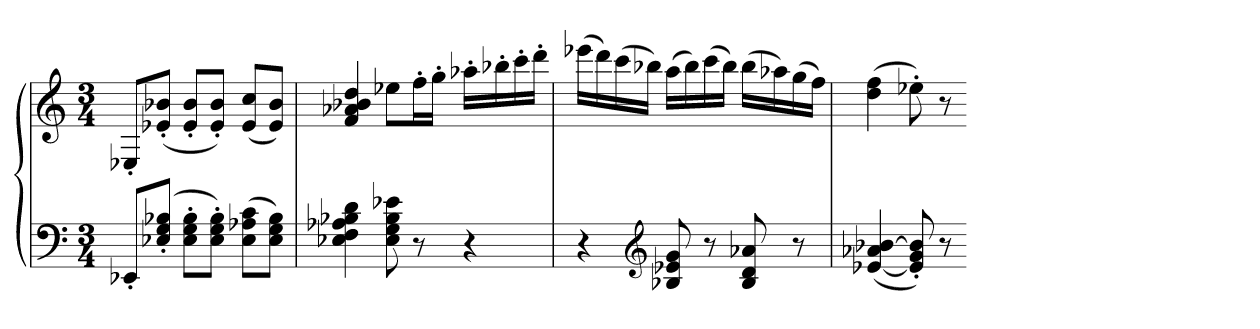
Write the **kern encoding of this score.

**kern	**kern
*part1	*part1
*staff2	*staff1
*clefF4	*clefG2
*M3/4	*M3/4
=	=
8EE-X'L	8E-X'L
(8E-X' 8G' 8B-X'J	(8e-X' 8b-X'J
8E-' 8G' 8B-'L	8e-' 8b-'L
8E-' 8G' 8B-'J)	8e-' 8b-'J)
(8E- 8A-X 8cL	(8e- 8ccL
8E- 8G 8B-J)	8e- 8b-J)
=	=
4E-X 4F 4A-X 4B-X 4d	4f 4a-X 4b-X 4dd
8E- 8G 8B- 8e-X	8ee-XL
8r	16ff'L
.	16gg'JJ
4r	16aa-X'LL
.	16bb-X'
.	16ccc'
.	16ddd'JJ
=	=
4r	(16eee-XLL
.	16ddd)
.	(16ccc
.	16bb-XJJ)
*clefG2	*
8B-X 8e-X 8g	(16aaLL
.	16bb-)
8r	(16ccc
.	16bb-JJ)
8B- 8d 8a-X	(16bb-LL
.	16aa-X)
8r	(16gg
.	16ffJJ)
=	=
([4e-X 4a-X [4b-X	(4dd 4ff
8e-]' 8g' 8b-]')	8ee-X')
8r	8r
=-	=-
*-	*-
